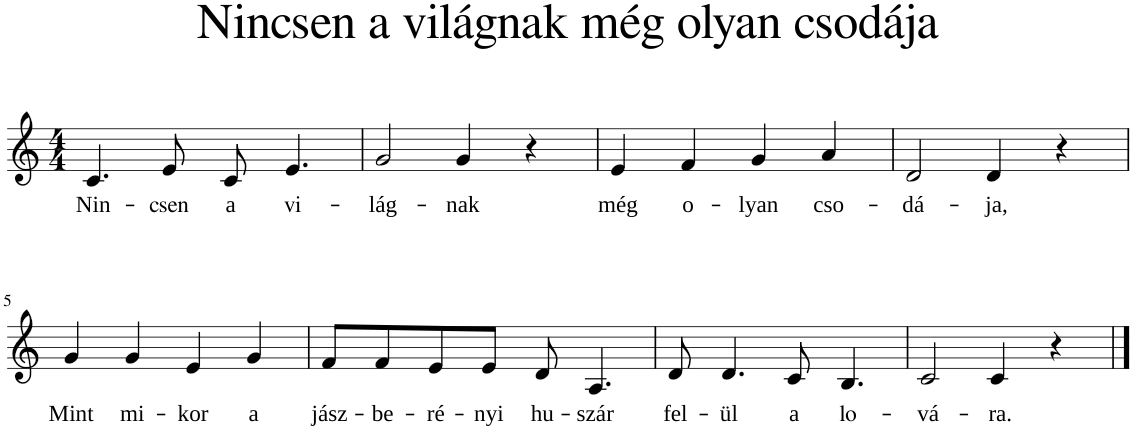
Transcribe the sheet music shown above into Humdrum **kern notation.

**kern	**text
*part1	*part1
*staff1	*staff1
*I"Piano	*
*I'Pno	*
*clefG2	*
*k[]	*
*M4/4	*
=1	=1
!	!LO:LY:b
4.c/	Nin-
!	!LO:LY:b
8e/	-csen
!	!LO:LY:b
8c/	a
!	!LO:LY:b
4.e/	vi-
=2	=2
!	!LO:LY:b
2g/	-lág-
!	!LO:LY:b
4g/	-nak
4r	.
=3	=3
!	!LO:LY:b
4e/	még
!	!LO:LY:b
4f/	o-
!	!LO:LY:b
4g/	-lyan
!	!LO:LY:b
4a/	cso-
=4	=4
!	!LO:LY:b
2d/	-dá-
!	!LO:LY:b
4d/	-ja,
4r	.
!!LO:LB:g=z
=5	=5
!	!LO:LY:b
4g/	Mint
!	!LO:LY:b
4g/	mi-
!	!LO:LY:b
4e/	-kor
!	!LO:LY:b
4g/	a
=6	=6
!	!LO:LY:b
8f/L	jász-
!	!LO:LY:b
8f/	-be-
!	!LO:LY:b
8e/	-ré-
!	!LO:LY:b
8e/J	-nyi
!	!LO:LY:b
8d/	hu-
!	!LO:LY:b
4.A/	-szár
=7	=7
!	!LO:LY:b
8d/	fel-
!	!LO:LY:b
4.d/	-ül
!	!LO:LY:b
8c/	a
!	!LO:LY:b
4.B/	lo-
=8	=8
!	!LO:LY:b
2c/	-vá-
!	!LO:LY:b
4c/	-ra.
4r	.
==	==
*-	*-
